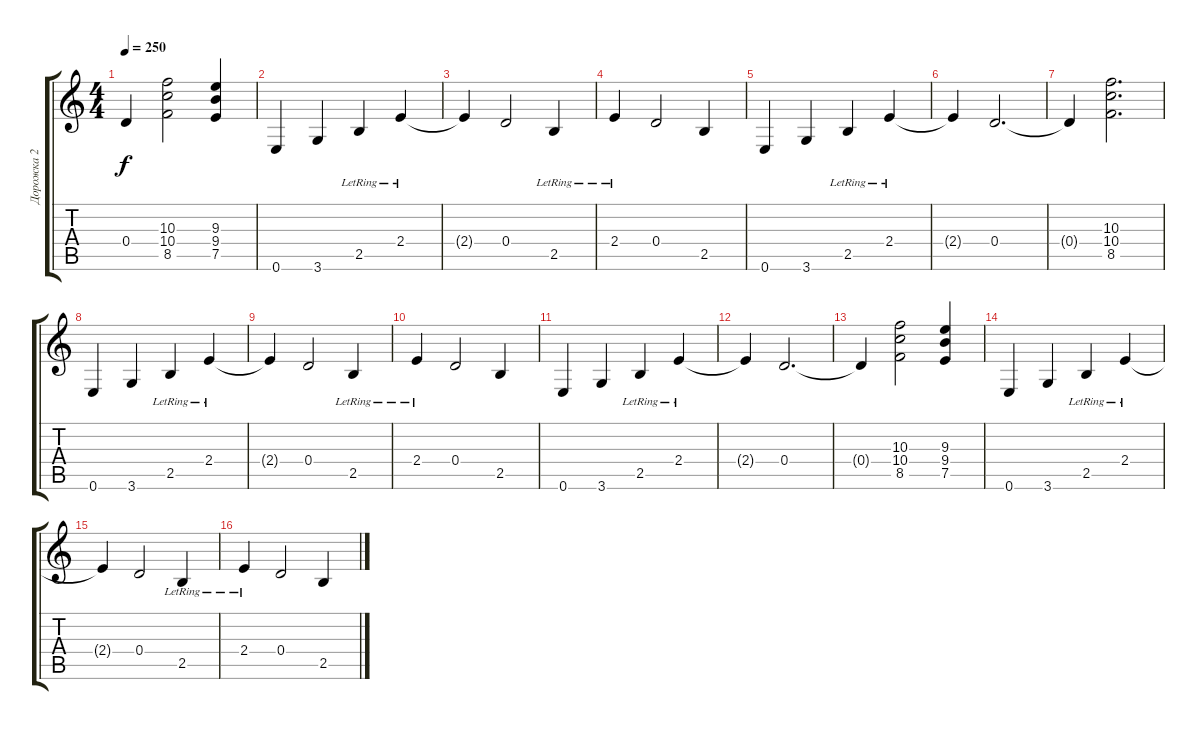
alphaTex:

\track ("Дорожка 2" "Дорожка 2") {instrument overdrivenguitar}
\staff {score tabs}
\tuning (E4 B3 G3 D3 A2 E2) {hide}
\ts (4 4)
\tempo 250
\clef g2
\ks c
0.4{t}.4{dy f} (10.3 10.4 8.5).2 (9.3 9.4 7.5).4 |
0.6.4 3.6.4 2.5{lr}.4 2.4{lr}.4 |
2.4{t}.4 0.4.2 2.5{lr}.4 |
2.4{lr}.4 0.4.2 2.5.4 |
0.6.4 3.6.4 2.5{lr}.4 2.4{lr}.4 |
2.4{t}.4 0.4.2{d} |
0.4{t}.4 (10.3 10.4 8.5).2{d} |
0.6.4 3.6.4 2.5{lr}.4 2.4{lr}.4 |
2.4{t}.4 0.4.2 2.5{lr}.4 |
2.4{lr}.4 0.4.2 2.5.4 |
0.6.4 3.6.4 2.5{lr}.4 2.4{lr}.4 |
2.4{t}.4 0.4.2{d} |
0.4{t}.4 (10.3 10.4 8.5).2 (9.3 9.4 7.5).4 |
0.6.4 3.6.4 2.5{lr}.4 2.4{lr}.4 |
2.4{t}.4 0.4.2 2.5{lr}.4 |
2.4{lr}.4 0.4.2 2.5.4
